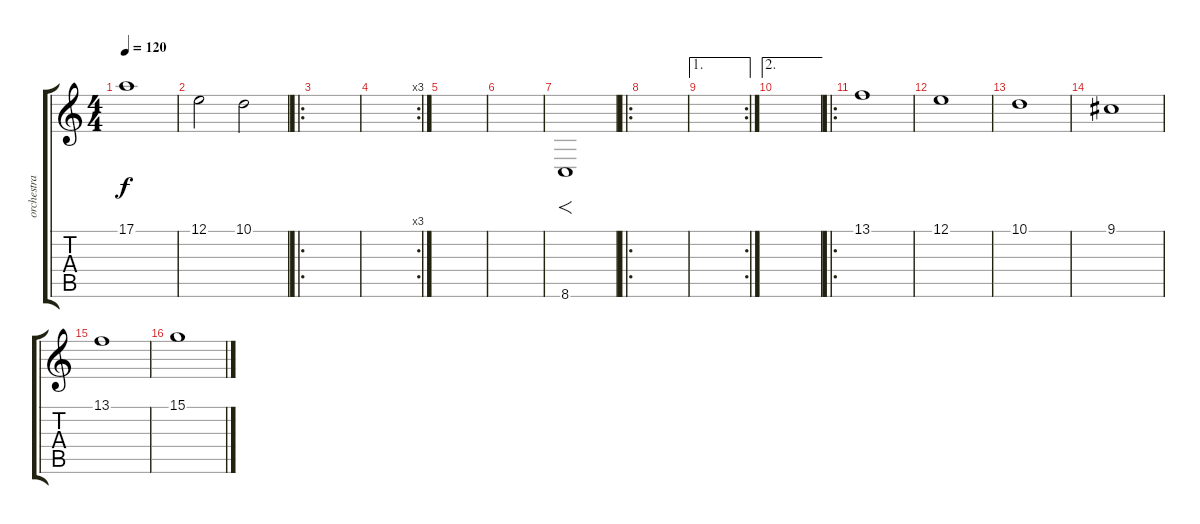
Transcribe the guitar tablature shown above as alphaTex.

\track ("orchestra" "orchestra") {instrument stringensemble2}
\staff {score tabs}
\tuning (E4 B3 G3 D3 A2 E2) {hide}
\ts (4 4)
\tempo 120
\clef g2
\ks c
17.1.1{dy f} |
12.1.2 10.1.2 |
\ro
|
\rc 3
|
|
|
8.6.1{f} |
\ro
|
\ae 1
\rc 2
|
\ae 2
|
\ro
13.1.1 |
12.1.1 |
10.1.1 |
9.1.1 |
13.1.1 |
15.1.1
